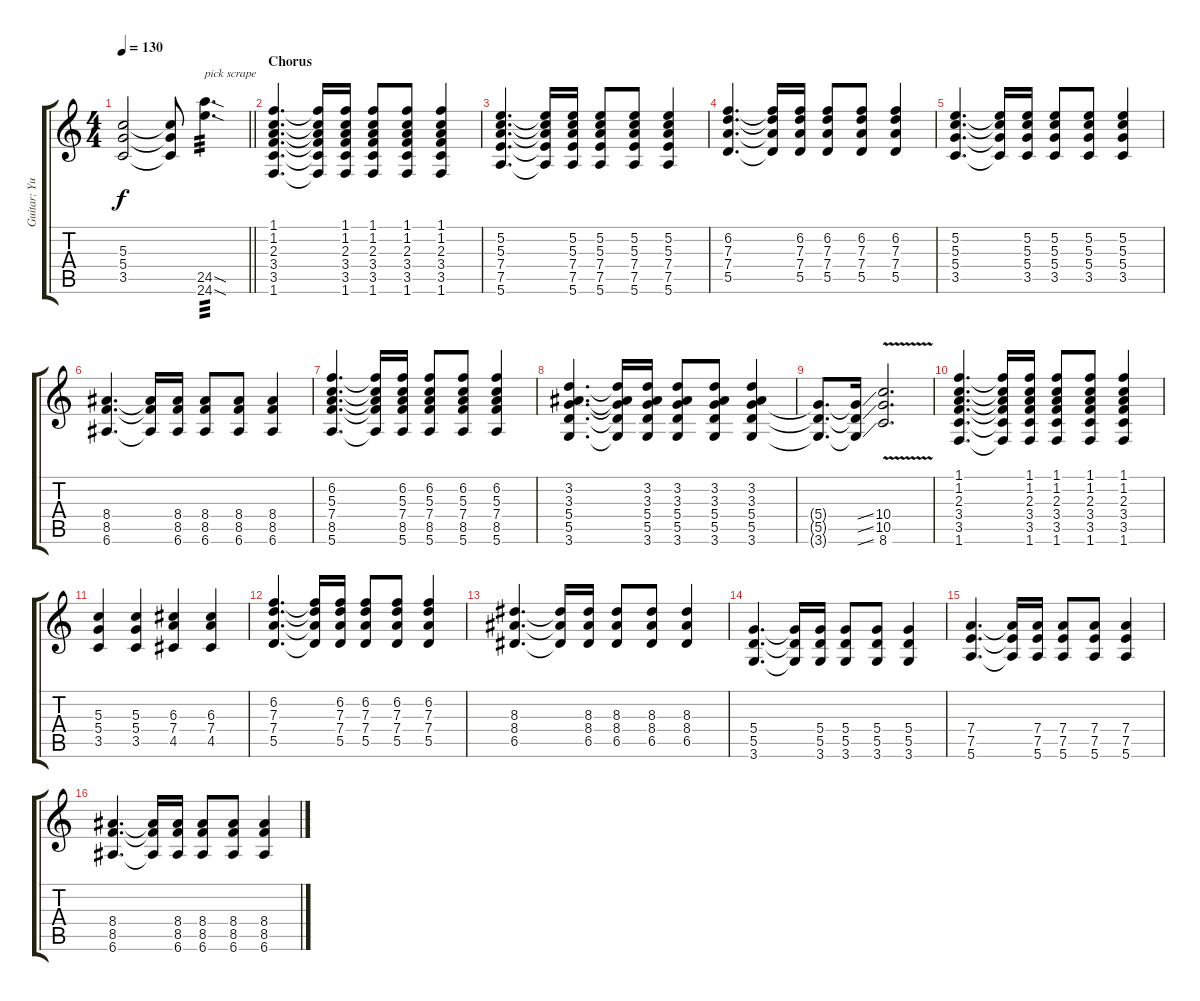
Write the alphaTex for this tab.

\track ("Guitar: Yui Hirasawa" "Guitar: Yu") {instrument distortionguitar}
\staff {score tabs}
\tuning (E4 B3 G3 D3 A2 E2) {hide}
\ts (4 4)
\tempo 130
\clef g2
\barLineRight lightlight
\ks c
(5.3 5.4 3.5).2{dy f} (5.3{t} 5.4{t} 3.5{t}).8 (24.5{sod} 24.6{sod}).4{d txt "pick scrape" tp 3} |
\section ("" "Chorus")
(1.1 1.2 2.3 3.4 3.5 1.6).4{d} (1.1{t} 1.2{t} 2.3{t} 3.4{t} 3.5{t} 1.6{t}).16 (1.1 1.2 2.3 3.4 3.5 1.6).16 (1.1 1.2 2.3 3.4 3.5 1.6).8 (1.1 1.2 2.3 3.4 3.5 1.6).8 (1.1 1.2 2.3 3.4 3.5 1.6).4 |
(5.2 5.3 7.4 7.5 5.6).4{d} (5.2{t} 5.3{t} 7.4{t} 7.5{t} 5.6{t}).16 (5.2 5.3 7.4 7.5 5.6).16 (5.2 5.3 7.4 7.5 5.6).8 (5.2 5.3 7.4 7.5 5.6).8 (5.2 5.3 7.4 7.5 5.6).4 |
(6.2 7.3 7.4 5.5).4{d} (6.2{t} 7.3{t} 7.4{t} 5.5{t}).16 (6.2 7.3 7.4 5.5).16 (6.2 7.3 7.4 5.5).8 (6.2 7.3 7.4 5.5).8 (6.2 7.3 7.4 5.5).4 |
(5.2 5.3 5.4 3.5).4{d} (5.2{t} 5.3{t} 5.4{t} 3.5{t}).16 (5.2 5.3 5.4 3.5).16 (5.2 5.3 5.4 3.5).8 (5.2 5.3 5.4 3.5).8 (5.2 5.3 5.4 3.5).4 |
(8.4 8.5 6.6).4{d} (8.4{t} 8.5{t} 6.6{t}).16 (8.4 8.5 6.6).16 (8.4 8.5 6.6).8 (8.4 8.5 6.6).8 (8.4 8.5 6.6).4 |
(6.2 5.3 7.4 8.5 5.6).4{d} (6.2{t} 5.3{t} 7.4{t} 8.5{t} 5.6{t}).16 (6.2 5.3 7.4 8.5 5.6).16 (6.2 5.3 7.4 8.5 5.6).8 (6.2 5.3 7.4 8.5 5.6).8 (6.2 5.3 7.4 8.5 5.6).4 |
(3.2 3.3 5.4 5.5 3.6).4{d} (3.2{t} 3.3{t} 5.4{t} 5.5{t} 3.6{t}).16 (3.2 3.3 5.4 5.5 3.6).16 (3.2 3.3 5.4 5.5 3.6).8 (3.2 3.3 5.4 5.5 3.6).8 (3.2 3.3 5.4 5.5 3.6).4 |
(5.4{t} 5.5{t} 3.6{t}).8{d} (5.4{ss t} 5.5{ss t} 3.6{ss t}).16 (10.4{v} 10.5 8.6).2{d} |
(1.1 1.2 2.3 3.4 3.5 1.6).4{d} (1.1{t} 1.2{t} 2.3{t} 3.4{t} 3.5{t} 1.6{t}).16 (1.1 1.2 2.3 3.4 3.5 1.6).16 (1.1 1.2 2.3 3.4 3.5 1.6).8 (1.1 1.2 2.3 3.4 3.5 1.6).8 (1.1 1.2 2.3 3.4 3.5 1.6).4 |
(5.3 5.4 3.5).4 (5.3 5.4 3.5).4 (6.3 7.4 4.5).4 (6.3 7.4 4.5).4 |
(6.2 7.3 7.4 5.5).4{d} (6.2{t} 7.3{t} 7.4{t} 5.5{t}).16 (6.2 7.3 7.4 5.5).16 (6.2 7.3 7.4 5.5).8 (6.2 7.3 7.4 5.5).8 (6.2 7.3 7.4 5.5).4 |
(8.3 8.4 6.5).4{d} (8.3{t} 8.4{t} 6.5{t}).16 (8.3 8.4 6.5).16 (8.3 8.4 6.5).8 (8.3 8.4 6.5).8 (8.3 8.4 6.5).4 |
(5.4 5.5 3.6).4{d} (5.4{t} 5.5{t} 3.6{t}).16 (5.4 5.5 3.6).16 (5.4 5.5 3.6).8 (5.4 5.5 3.6).8 (5.4 5.5 3.6).4 |
(7.4 7.5 5.6).4{d} (7.4{t} 7.5{t} 5.6{t}).16 (7.4 7.5 5.6).16 (7.4 7.5 5.6).8 (7.4 7.5 5.6).8 (7.4 7.5 5.6).4 |
(8.4 8.5 6.6).4{d} (8.4{t} 8.5{t} 6.6{t}).16 (8.4 8.5 6.6).16 (8.4 8.5 6.6).8 (8.4 8.5 6.6).8 (8.4 8.5 6.6).4
